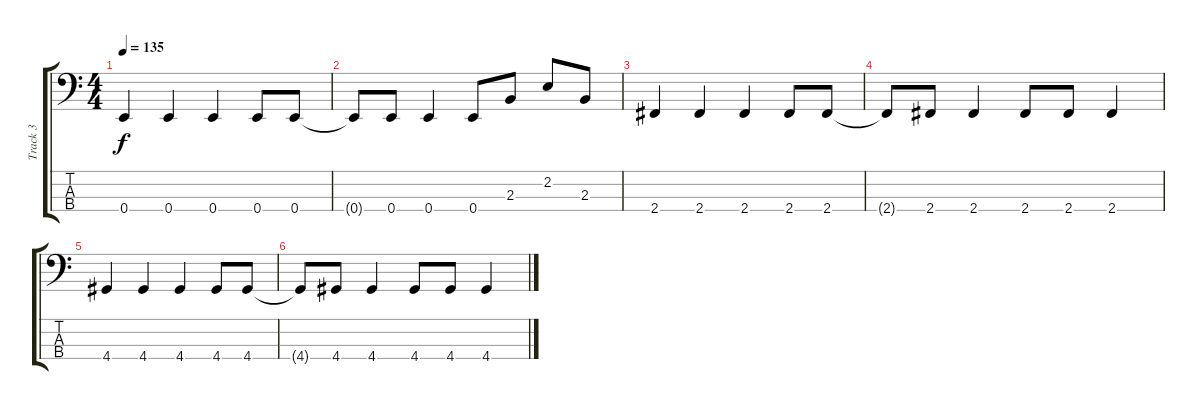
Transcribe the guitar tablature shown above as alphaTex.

\track ("Track 3" "Track 3") {instrument electricbassfinger}
\staff {score tabs}
\tuning (G2 D2 A1 E1) {hide}
\ts (4 4)
\tempo 135
\clef f4
\ks c
0.4.4{dy f} 0.4.4 0.4.4 0.4.8 0.4.8 |
0.4{t}.8 0.4.8 0.4.4 0.4.8 2.3.8 2.2.8 2.3.8 |
2.4.4 2.4.4 2.4.4 2.4.8 2.4.8 |
2.4{t}.8 2.4.8 2.4.4 2.4.8 2.4.8 2.4.4 |
4.4.4 4.4.4 4.4.4 4.4.8 4.4.8 |
4.4{t}.8 4.4.8 4.4.4 4.4.8 4.4.8 4.4.4
